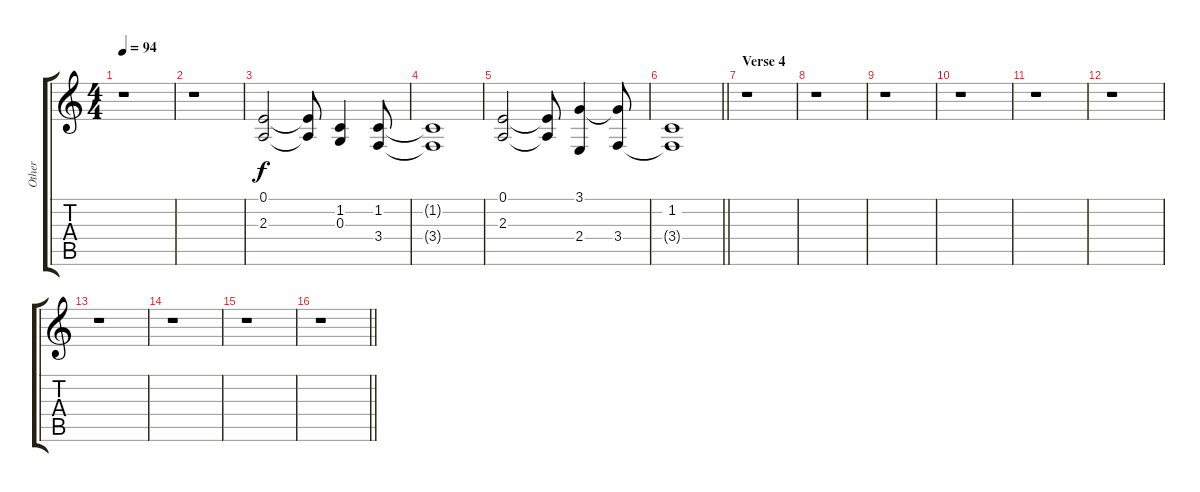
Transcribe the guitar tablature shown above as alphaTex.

\track ("Other" "Other") {instrument drawbarorgan}
\staff {score tabs}
\tuning (E4 B3 G3 D3 A2 E2) {hide}
\ts (4 4)
\tempo 94
\clef g2
\ks c
r.1{dy f} |
r.1 |
(0.1 2.3).2 (0.1{t} 2.3{t}).8 (1.2 0.3).4 (1.2 3.4).8 |
(1.2{t} 3.4{t}).1 |
(0.1 2.3).2 (0.1{t} 2.3{t}).8 (3.1 2.4).4 (3.1{t} 3.4).8 |
\barLineRight lightlight
(1.2 3.4{t}).1 |
\section ("" "Verse 4")
r.1 |
r.1 |
r.1 |
r.1 |
r.1 |
r.1 |
r.1 |
r.1 |
r.1 |
\barLineRight lightlight
r.1
